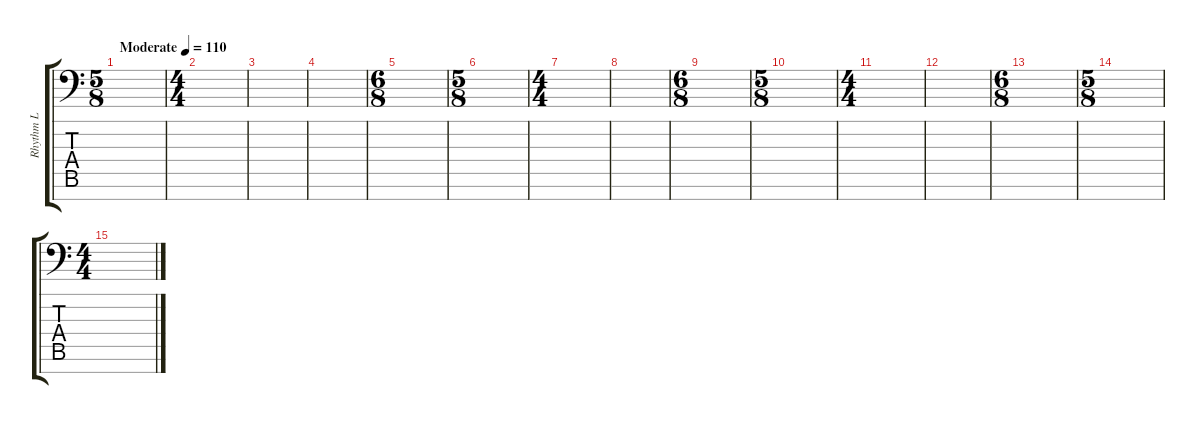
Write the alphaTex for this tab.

\track ("Rhythm L" "Rhythm L") {instrument overdrivenguitar}
\staff {score tabs}
\tuning (Eb4 Bb3 Gb3 Db3 Ab2 Eb2 Ab1) {hide}
\ts (5 8)
\tempo (110 "Moderate")
\clef f4
\ks c
|
\ts (4 4)
|
|
|
\ts (6 8)
|
\ts (5 8)
|
\ts (4 4)
|
|
\ts (6 8)
|
\ts (5 8)
|
\ts (4 4)
|
|
\ts (6 8)
|
\ts (5 8)
|
\ts (4 4)
